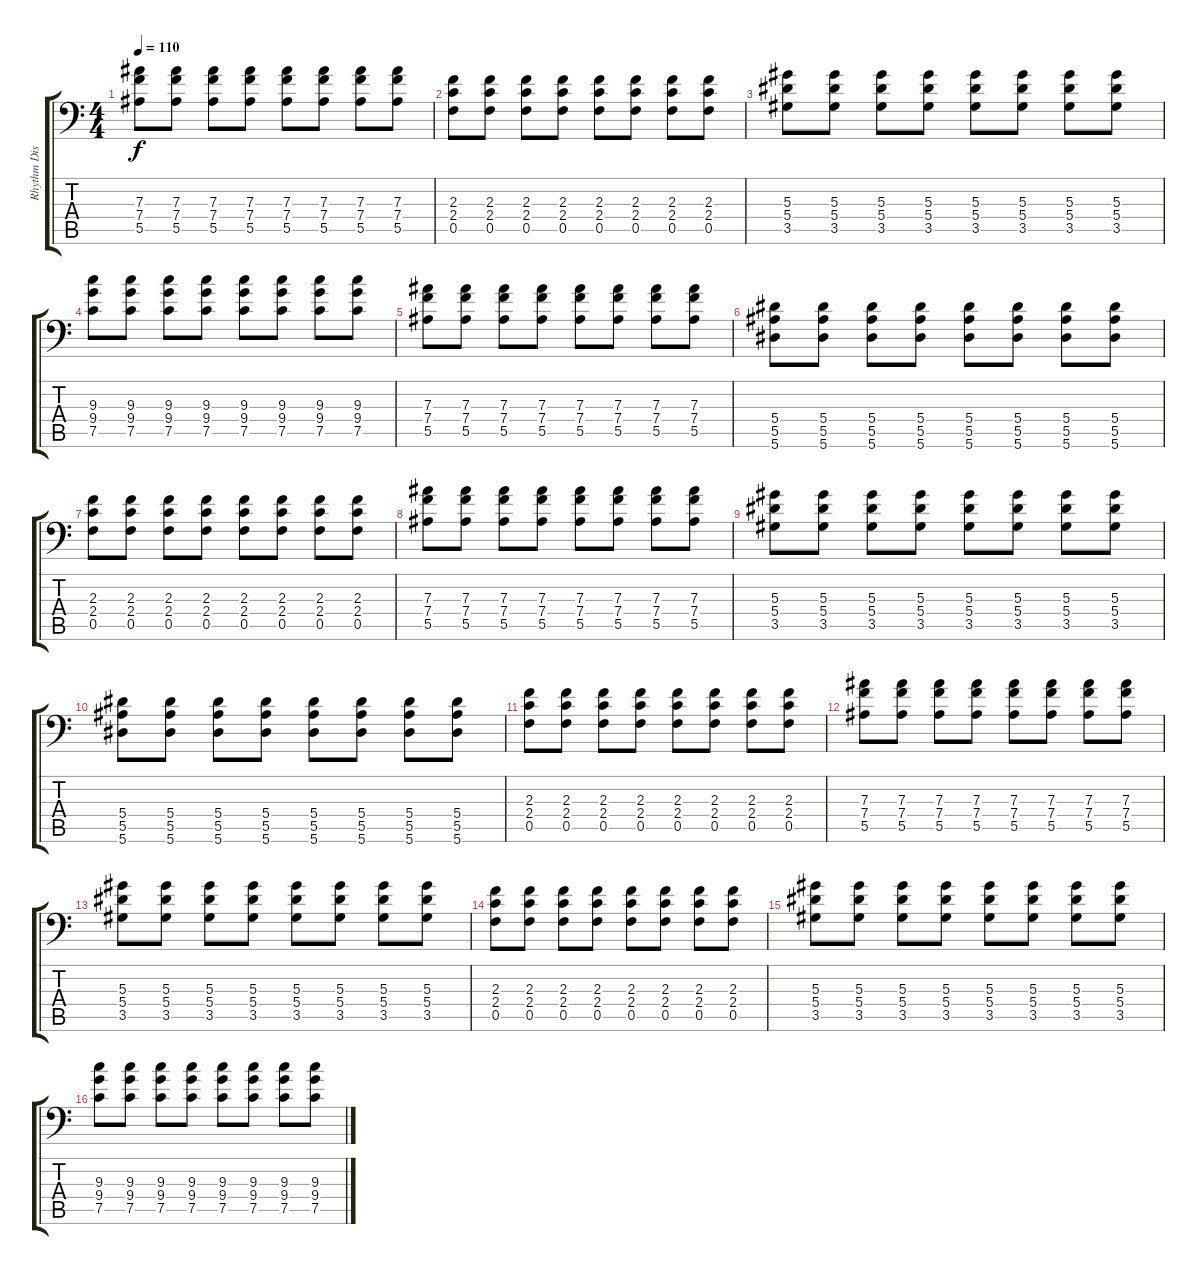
\track ("Rhythm Distortion 1" "Rhythm Dis") {instrument distortionguitar}
\staff {score tabs}
\tuning (C4 G3 Eb3 Bb2 F2 Bb1) {hide}
\ts (4 4)
\tempo 110
\clef f4
\ks c
(7.3 7.4 5.5).8{dy f} (7.3 7.4 5.5).8 (7.3 7.4 5.5).8 (7.3 7.4 5.5).8 (7.3 7.4 5.5).8 (7.3 7.4 5.5).8 (7.3 7.4 5.5).8 (7.3 7.4 5.5).8 |
(2.3 2.4 0.5).8 (2.3 2.4 0.5).8 (2.3 2.4 0.5).8 (2.3 2.4 0.5).8 (2.3 2.4 0.5).8 (2.3 2.4 0.5).8 (2.3 2.4 0.5).8 (2.3 2.4 0.5).8 |
(5.3 5.4 3.5).8 (5.3 5.4 3.5).8 (5.3 5.4 3.5).8 (5.3 5.4 3.5).8 (5.3 5.4 3.5).8 (5.3 5.4 3.5).8 (5.3 5.4 3.5).8 (5.3 5.4 3.5).8 |
(9.3 9.4 7.5).8 (9.3 9.4 7.5).8 (9.3 9.4 7.5).8 (9.3 9.4 7.5).8 (9.3 9.4 7.5).8 (9.3 9.4 7.5).8 (9.3 9.4 7.5).8 (9.3 9.4 7.5).8 |
(7.3 7.4 5.5).8 (7.3 7.4 5.5).8 (7.3 7.4 5.5).8 (7.3 7.4 5.5).8 (7.3 7.4 5.5).8 (7.3 7.4 5.5).8 (7.3 7.4 5.5).8 (7.3 7.4 5.5).8 |
(5.4 5.5 5.6).8 (5.4 5.5 5.6).8 (5.4 5.5 5.6).8 (5.4 5.5 5.6).8 (5.4 5.5 5.6).8 (5.4 5.5 5.6).8 (5.4 5.5 5.6).8 (5.4 5.5 5.6).8 |
(2.3 2.4 0.5).8 (2.3 2.4 0.5).8 (2.3 2.4 0.5).8 (2.3 2.4 0.5).8 (2.3 2.4 0.5).8 (2.3 2.4 0.5).8 (2.3 2.4 0.5).8 (2.3 2.4 0.5).8 |
(7.3 7.4 5.5).8 (7.3 7.4 5.5).8 (7.3 7.4 5.5).8 (7.3 7.4 5.5).8 (7.3 7.4 5.5).8 (7.3 7.4 5.5).8 (7.3 7.4 5.5).8 (7.3 7.4 5.5).8 |
(5.3 5.4 3.5).8 (5.3 5.4 3.5).8 (5.3 5.4 3.5).8 (5.3 5.4 3.5).8 (5.3 5.4 3.5).8 (5.3 5.4 3.5).8 (5.3 5.4 3.5).8 (5.3 5.4 3.5).8 |
(5.4 5.5 5.6).8 (5.4 5.5 5.6).8 (5.4 5.5 5.6).8 (5.4 5.5 5.6).8 (5.4 5.5 5.6).8 (5.4 5.5 5.6).8 (5.4 5.5 5.6).8 (5.4 5.5 5.6).8 |
(2.3 2.4 0.5).8 (2.3 2.4 0.5).8 (2.3 2.4 0.5).8 (2.3 2.4 0.5).8 (2.3 2.4 0.5).8 (2.3 2.4 0.5).8 (2.3 2.4 0.5).8 (2.3 2.4 0.5).8 |
(7.3 7.4 5.5).8 (7.3 7.4 5.5).8 (7.3 7.4 5.5).8 (7.3 7.4 5.5).8 (7.3 7.4 5.5).8 (7.3 7.4 5.5).8 (7.3 7.4 5.5).8 (7.3 7.4 5.5).8 |
(5.3 5.4 3.5).8 (5.3 5.4 3.5).8 (5.3 5.4 3.5).8 (5.3 5.4 3.5).8 (5.3 5.4 3.5).8 (5.3 5.4 3.5).8 (5.3 5.4 3.5).8 (5.3 5.4 3.5).8 |
(2.3 2.4 0.5).8 (2.3 2.4 0.5).8 (2.3 2.4 0.5).8 (2.3 2.4 0.5).8 (2.3 2.4 0.5).8 (2.3 2.4 0.5).8 (2.3 2.4 0.5).8 (2.3 2.4 0.5).8 |
(5.3 5.4 3.5).8 (5.3 5.4 3.5).8 (5.3 5.4 3.5).8 (5.3 5.4 3.5).8 (5.3 5.4 3.5).8 (5.3 5.4 3.5).8 (5.3 5.4 3.5).8 (5.3 5.4 3.5).8 |
(9.3 9.4 7.5).8 (9.3 9.4 7.5).8 (9.3 9.4 7.5).8 (9.3 9.4 7.5).8 (9.3 9.4 7.5).8 (9.3 9.4 7.5).8 (9.3 9.4 7.5).8 (9.3 9.4 7.5).8
